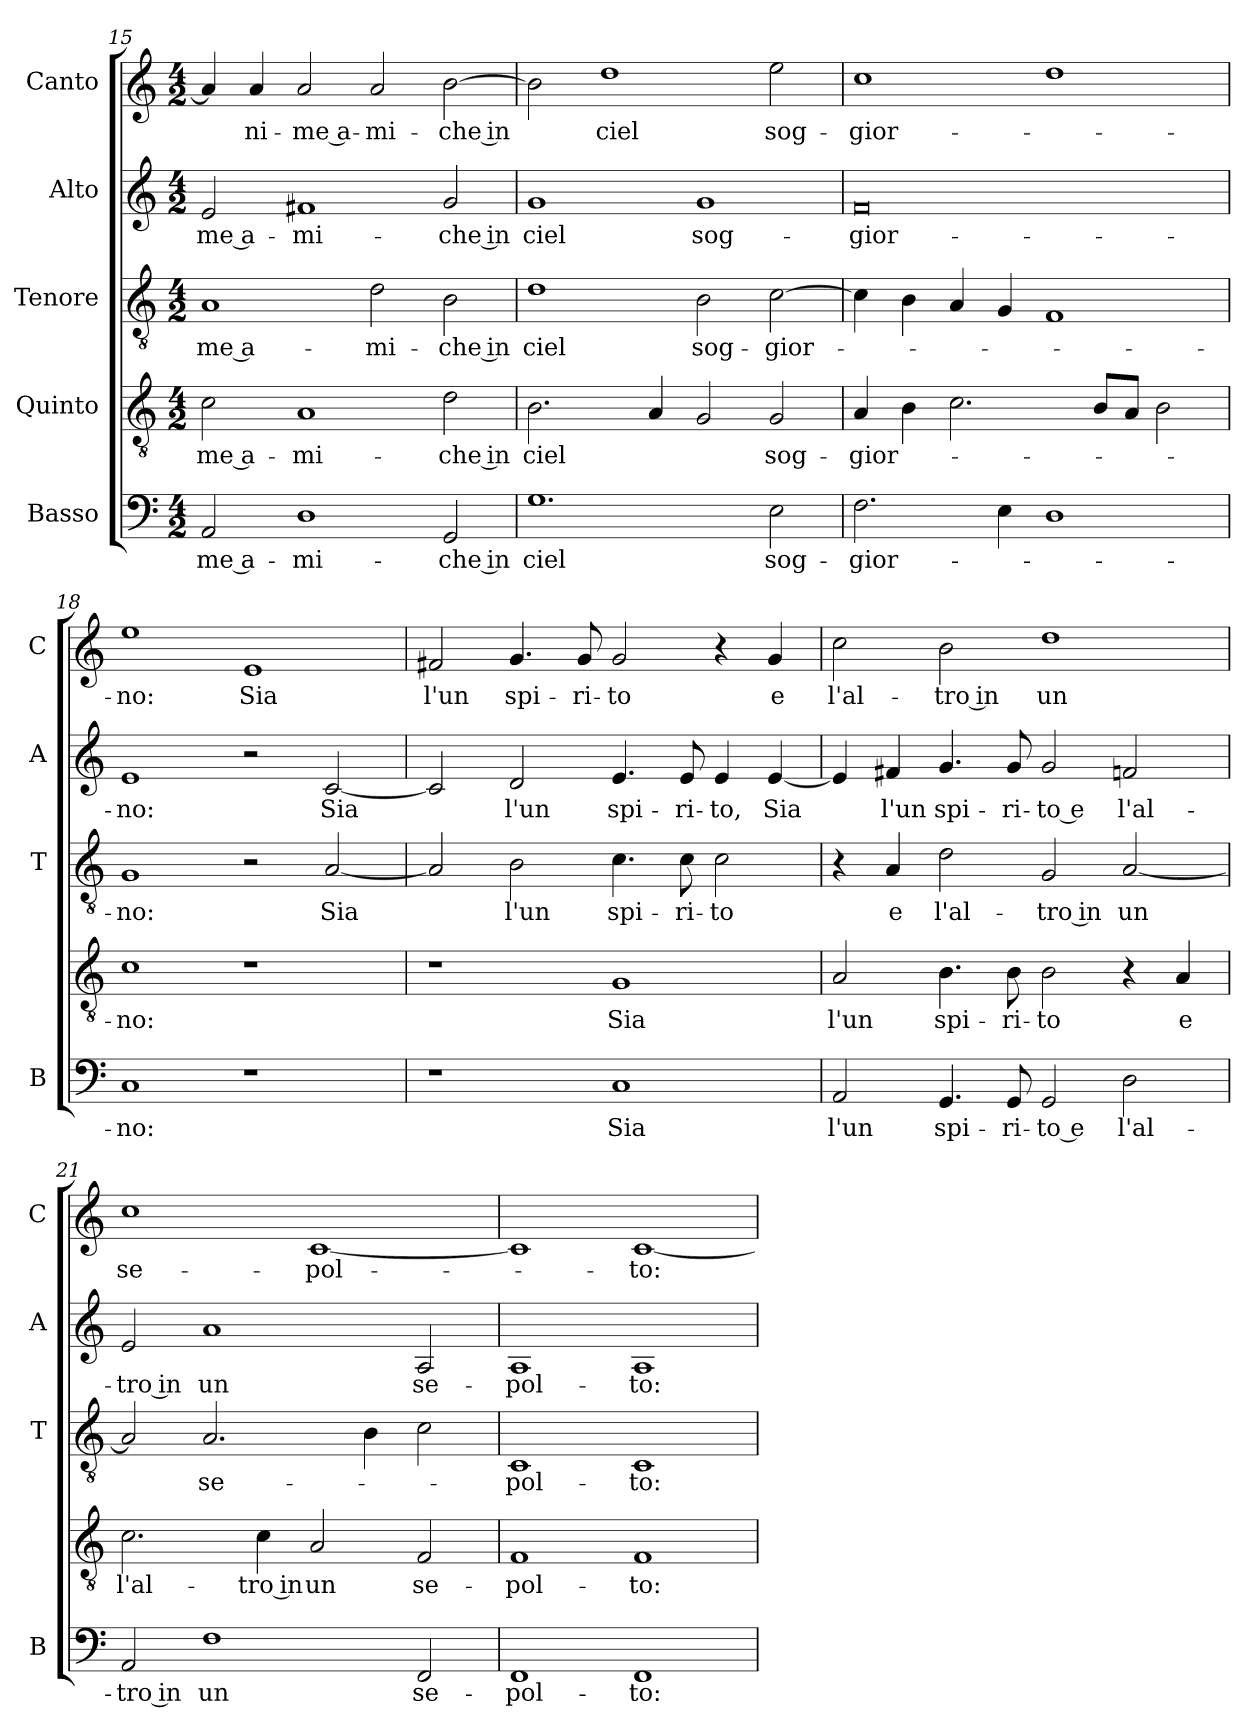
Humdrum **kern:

**kern	**text	**kern	**text	**kern	**text	**kern	**text	**kern	**text
*part5	*part5	*part4	*part4	*part3	*part3	*part2	*part2	*part1	*part1
*staff5	*staff5	*staff4	*staff4	*staff3	*staff3	*staff2	*staff2	*staff1	*staff1
*I"Basso	*	*I"Quinto	*	*I"Tenore	*	*I"Alto	*	*I"Canto	*
*I'B	*	*	*	*I'T	*	*I'A	*	*I'C	*
*clefF4	*	*clefGv2	*	*clefGv2	*	*clefG2	*	*clefG2	*
*k[]	*	*k[]	*	*k[]	*	*k[]	*	*k[]	*
*C:	*	*C:	*	*C:	*	*C:	*	*C:	*
*M4/2	*	*M4/2	*	*M4/2	*	*M4/2	*	*M4/2	*
=15	=15	=15	=15	=15	=15	=15	=15	=15	=15
!	!LO:LY:b	!	!LO:LY:b	!	!LO:LY:b	!	!LO:LY:b	!	!
2AA/	-me a-	2c\	-me a-	1A	-me a-	2e/	-me a-	4a/]	.
!	!	!	!	!	!	!	!	!	!LO:LY:b
.	.	.	.	.	.	.	.	4a/	-ni-
!	!LO:LY:b	!	!LO:LY:b	!	!	!	!LO:LY:b	!	!LO:LY:b
1D	-mi-	1A	-mi-	.	.	1f#X	-mi-	2a/	-me a-
!	!	!	!	!	!LO:LY:b	!	!	!	!LO:LY:b
.	.	.	.	2d\	-mi-	.	.	2a/	-mi-
!	!LO:LY:b	!	!LO:LY:b	!	!LO:LY:b	!	!LO:LY:b	!	!LO:LY:b
2GG/	-che in	2d\	-che in	2B\	-che in	2g/	-che in	[2b\	-che in
=16	=16	=16	=16	=16	=16	=16	=16	=16	=16
!	!LO:LY:b	!	!LO:LY:b	!	!LO:LY:b	!	!LO:LY:b	!	!
1.G	ciel	2.B\	ciel	1d	ciel	1g	ciel	2b\]	.
!	!	!	!	!	!	!	!	!	!LO:LY:b
.	.	.	.	.	.	.	.	1dd	ciel
.	.	4A/	.	.	.	.	.	.	.
!	!	!	!	!	!LO:LY:b	!	!LO:LY:b	!	!
.	.	2G/	.	2B\	sog-	1g	sog-	.	.
!	!LO:LY:b	!	!LO:LY:b	!	!LO:LY:b	!	!	!	!LO:LY:b
2E\	sog-	2G/	sog-	[2c\	-gior-	.	.	2ee\	sog-
=17	=17	=17	=17	=17	=17	=17	=17	=17	=17
!	!LO:LY:b	!	!LO:LY:b	!	!	!	!LO:LY:b	!	!LO:LY:b
2.F\	-gior-	4A/	-gior-	4c\]	.	0f	-gior-	1cc	-gior-
.	.	4B\	.	4B\	.	.	.	.	.
.	.	2.c\	.	4A/	.	.	.	.	.
4E\	.	.	.	4G/	.	.	.	.	.
1D	.	.	.	1F	.	.	.	1dd	.
.	.	8B/L	.	.	.	.	.	.	.
.	.	8A/J	.	.	.	.	.	.	.
.	.	2B\	.	.	.	.	.	.	.
!!LO:LB:g=z
=18	=18	=18	=18	=18	=18	=18	=18	=18	=18
!	!LO:LY:b	!	!LO:LY:b	!	!LO:LY:b	!	!LO:LY:b	!	!LO:LY:b
1C	-no:	1c	-no:	1G	-no:	1e	-no:	1ee	-no:
!	!	!	!	!	!	!	!	!	!LO:LY:b
1r	.	1r	.	2r	.	2r	.	1e	Sia
!	!	!	!	!	!LO:LY:b	!	!LO:LY:b	!	!
.	.	.	.	[2A/	Sia	[2c/	Sia	.	.
=19	=19	=19	=19	=19	=19	=19	=19	=19	=19
!	!	!	!	!	!	!	!	!	!LO:LY:b
1r	.	1r	.	2A/]	.	2c/]	.	2f#X/	l'un
!	!	!	!	!	!LO:LY:b	!	!LO:LY:b	!	!LO:LY:b
.	.	.	.	2B\	l'un	2d/	l'un	4.g/	spi-
!	!	!	!	!	!	!	!	!	!LO:LY:b
.	.	.	.	.	.	.	.	8g/	-ri-
!	!LO:LY:b	!	!LO:LY:b	!	!LO:LY:b	!	!LO:LY:b	!	!LO:LY:b
1C	Sia	1G	Sia	4.c\	spi-	4.e/	spi-	2g/	-to
!	!	!	!	!	!LO:LY:b	!	!LO:LY:b	!	!
.	.	.	.	8c\	-ri-	8e/	-ri-	.	.
!	!	!	!	!	!LO:LY:b	!	!LO:LY:b	!	!
.	.	.	.	2c\	-to	4e/	-to,	4r	.
!	!	!	!	!	!	!	!LO:LY:b	!	!LO:LY:b
.	.	.	.	.	.	[4e/	Sia	4g/	e
=20	=20	=20	=20	=20	=20	=20	=20	=20	=20
!	!LO:LY:b	!	!LO:LY:b	!	!	!	!	!	!LO:LY:b
2AA/	l'un	2A/	l'un	4r	.	4e/]	.	2cc\	l'al-
!	!	!	!	!	!LO:LY:b	!	!LO:LY:b	!	!
.	.	.	.	4A/	e	4f#X/	l'un	.	.
!	!LO:LY:b	!	!LO:LY:b	!	!LO:LY:b	!	!LO:LY:b	!	!LO:LY:b
4.GG/	spi-	4.B\	spi-	2d\	l'al-	4.g/	spi-	2b\	-tro in
!	!LO:LY:b	!	!LO:LY:b	!	!	!	!LO:LY:b	!	!
8GG/	-ri-	8B\	-ri-	.	.	8g/	-ri-	.	.
!	!LO:LY:b	!	!LO:LY:b	!	!LO:LY:b	!	!LO:LY:b	!	!LO:LY:b
2GG/	-to e	2B\	-to	2G/	-tro in	2g/	-to e	1dd	un
!	!LO:LY:b	!	!	!	!LO:LY:b	!	!LO:LY:b	!	!
2D\	l'al-	4r	.	[2A/	un	2fn/	l'al-	.	.
!	!	!	!LO:LY:b	!	!	!	!	!	!
.	.	4A/	e	.	.	.	.	.	.
=21	=21	=21	=21	=21	=21	=21	=21	=21	=21
!	!LO:LY:b	!	!LO:LY:b	!	!	!	!LO:LY:b	!	!LO:LY:b
2AA/	-tro in	2.c\	l'al-	2A/]	.	2e/	-tro in	1cc	se-
!	!LO:LY:b	!	!	!	!LO:LY:b	!	!LO:LY:b	!	!
1F	un	.	.	2.A/	se-	1a	un	.	.
!	!	!	!LO:LY:b	!	!	!	!	!	!
.	.	4c\	-tro in	.	.	.	.	.	.
!	!	!	!LO:LY:b	!	!	!	!	!	!LO:LY:b
.	.	2A/	un	.	.	.	.	[1c	-pol-
.	.	.	.	4B\	.	.	.	.	.
!	!LO:LY:b	!	!LO:LY:b	!	!	!	!LO:LY:b	!	!
2FF/	se-	2F/	se-	2c\	.	2A/	se-	.	.
=22	=22	=22	=22	=22	=22	=22	=22	=22	=22
!	!LO:LY:b	!	!LO:LY:b	!	!LO:LY:b	!	!LO:LY:b	!	!
1FF	-pol-	1F	-pol-	1C	-pol-	1A	-pol-	1c]	.
!	!LO:LY:b	!	!LO:LY:b	!	!LO:LY:b	!	!LO:LY:b	!	!LO:LY:b
1FF	-to:	1F	-to:	1C	-to:	1A	-to:	[1c	-to:
=	=	=	=	=	=	=	=	=	=
*-	*-	*-	*-	*-	*-	*-	*-	*-	*-
